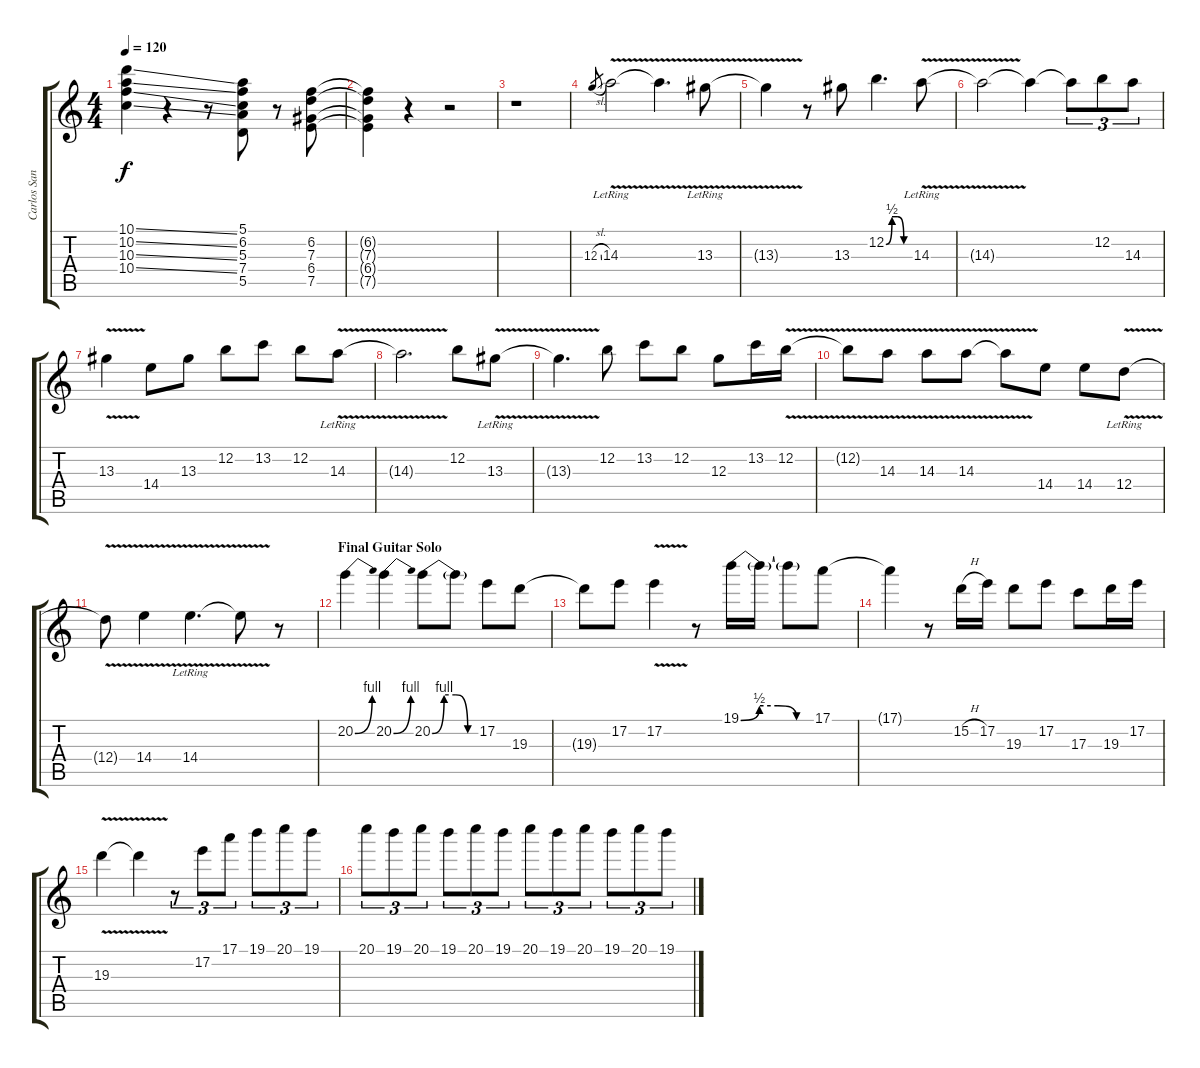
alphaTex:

\track ("Carlos Santana" "Carlos San") {instrument distortionguitar}
\staff {score tabs}
\tuning (E4 B3 G3 D3 A2 E2) {hide}
\ts (4 4)
\tempo 120
\clef g2
\ks c
(10.1{ss} 10.2{ss} 10.3{ss} 10.4{ss}).4{dy f} r.4 r.8 (5.1 6.2 5.3 7.4 5.5).8 r.8 (6.2 7.3 6.4 7.5).8 |
(6.2{t} 7.3{t} 6.4{t} 7.5{t}).4 r.4 r.2 |
r.1 |
12.3{sl}.8{gr} 14.3{v lr}.2 14.3{t}.4{d} 13.3{v lr}.8 |
13.3{t}.4 r.8 13.3.8 12.2{be (custom 0 0 15 2 30 2 45 0 60 0)}.4{d} 14.3{v lr}.8 |
14.3{t}.2 14.3{t}.4 14.3{t}.8{tu (3 2)} 12.2.8{tu (3 2)} 14.3.8{tu (3 2)} |
13.3{v}.4 14.4.8 13.3.8 12.2.8 13.2.8 12.2.8 14.3{v lr}.8 |
14.3{t}.2{d} 12.2.8 13.3{v lr}.8 |
13.3{t}.4{d} 12.2.8 13.2.8 12.2.8 12.3.8 13.2.16 12.2{v}.16 |
12.2{t}.8 14.3{v}.8 14.3{v}.8 14.3{v}.8 14.3{t}.8 14.4.8 14.4.8 12.4{v lr}.8 |
12.4{t}.8 14.4{v}.4 14.4{v lr}.4{d} 14.4{t}.8 r.8 |
\section ("" "Final Guitar Solo")
20.2{be (bend 0 0 60 4)}.4 20.2{be (bend 0 0 60 4)}.4 20.2{be (custom 0 0 15 4 30 4 45 0 60 0)}.8 20.2{t}.8 17.2.8 19.3.8 |
19.3{t}.8 17.2.8 17.2{v}.4 r.8 19.1{be (custom 0 0 15 2 30 2 45 0 60 0)}.16 19.1{t}.16 19.1{t}.8 17.1.8 |
17.1{t}.4 r.8 15.2{h}.16 17.2.16 19.3.8 17.2.8 17.3.8 19.3.16 17.2.16 |
19.3{v}.4 19.3{t}.4 r.8{tu (3 2)} 17.2.8{tu (3 2)} 17.1.8{tu (3 2)} 19.1.8{tu (3 2)} 20.1.8{tu (3 2)} 19.1.8{tu (3 2)} |
20.1.8{tu (3 2)} 19.1.8{tu (3 2)} 20.1.8{tu (3 2)} 19.1.8{tu (3 2)} 20.1.8{tu (3 2)} 19.1.8{tu (3 2)} 20.1.8{tu (3 2)} 19.1.8{tu (3 2)} 20.1.8{tu (3 2)} 19.1.8{tu (3 2)} 20.1.8{tu (3 2)} 19.1.8{tu (3 2)}
